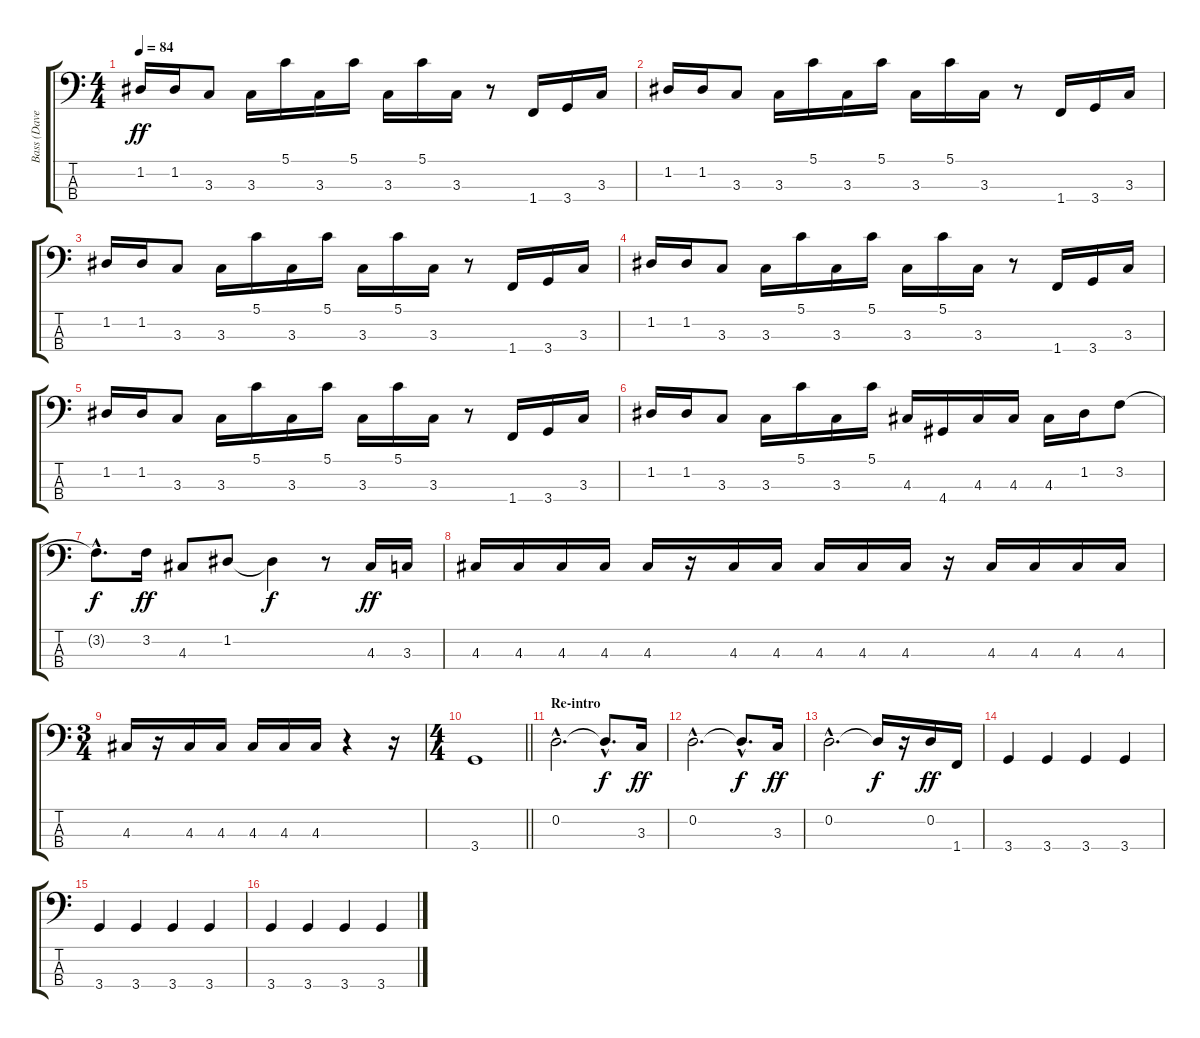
\track ("Bass (Dave Pegg)" "Bass (Dave") {instrument electricbassfinger}
\staff {score tabs}
\tuning (G2 D2 A1 E1) {hide}
\ts (4 4)
\tempo 84
\clef f4
\ks c
1.2.16{dy ff} 1.2.16 3.3.8 3.3.16 5.1.16 3.3.16 5.1.16 3.3.16 5.1.16 3.3.16 r.8 1.4.16 3.4.16 3.3.16 |
1.2.16 1.2.16 3.3.8 3.3.16 5.1.16 3.3.16 5.1.16 3.3.16 5.1.16 3.3.16 r.8 1.4.16 3.4.16 3.3.16 |
1.2.16 1.2.16 3.3.8 3.3.16 5.1.16 3.3.16 5.1.16 3.3.16 5.1.16 3.3.16 r.8 1.4.16 3.4.16 3.3.16 |
1.2.16 1.2.16 3.3.8 3.3.16 5.1.16 3.3.16 5.1.16 3.3.16 5.1.16 3.3.16 r.8 1.4.16 3.4.16 3.3.16 |
1.2.16 1.2.16 3.3.8 3.3.16 5.1.16 3.3.16 5.1.16 3.3.16 5.1.16 3.3.16 r.8 1.4.16 3.4.16 3.3.16 |
1.2.16 1.2.16 3.3.8 3.3.16 5.1.16 3.3.16 5.1.16 4.3.16 4.4.16 4.3.16 4.3.16 4.3.16 1.2.16 3.2.8 |
3.2{hac t}.8{d dy f} 3.2.16{dy ff} 4.3.8 1.2.8 1.2{t}.4{dy f} r.8 4.3.16{dy ff} 3.3.16 |
4.3.16 4.3.16 4.3.16 4.3.16 4.3.16 r.16 4.3.16 4.3.16 4.3.16 4.3.16 4.3.16 r.16 4.3.16 4.3.16 4.3.16 4.3.16 |
\ts (3 4)
4.3.16 r.16 4.3.16 4.3.16 4.3.16 4.3.16 4.3.16 r.4 r.16 |
\ts (4 4)
\barLineRight lightlight
3.4.1 |
\section ("" "Re-intro")
0.2{hac}.2{d} 0.2{hac t}.8{d dy f} 3.3.16{dy ff} |
0.2{hac}.2{d} 0.2{hac t}.8{d dy f} 3.3.16{dy ff} |
0.2{hac}.2{d} 0.2{t}.16{dy f} r.16 0.2.16{dy ff} 1.4.16 |
3.4.4 3.4.4 3.4.4 3.4.4 |
3.4.4 3.4.4 3.4.4 3.4.4 |
3.4.4 3.4.4 3.4.4 3.4.4
